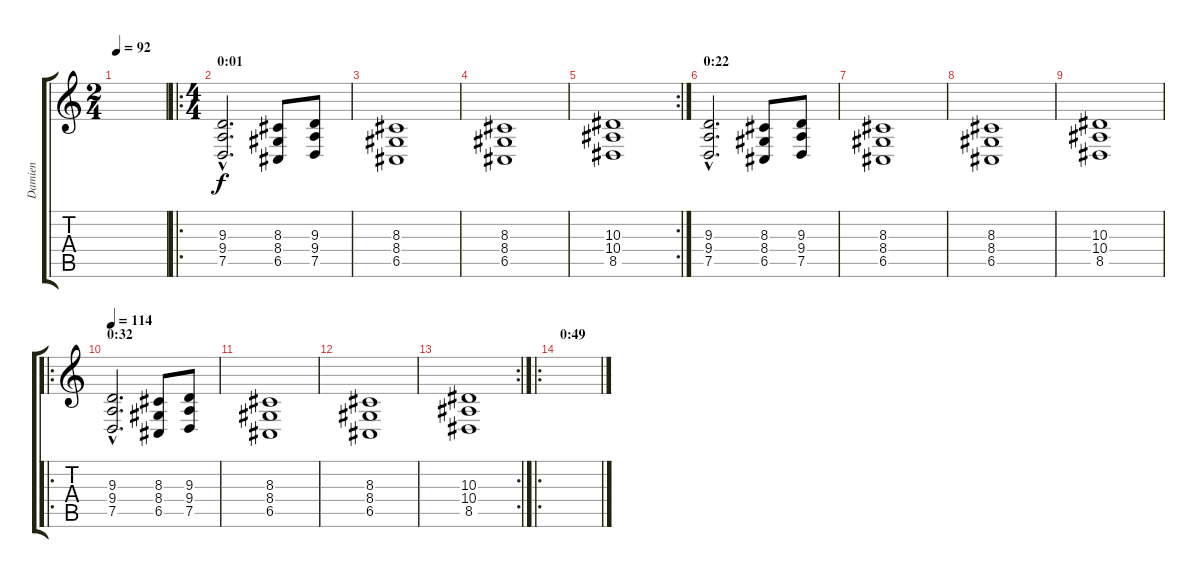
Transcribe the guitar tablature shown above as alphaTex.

\track ("Damien" "Damien") {instrument choiraahs}
\staff {score tabs}
\tuning (D4 A3 F3 C3 G2 D2) {hide}
\ts (2 4)
\tempo 92
\clef g2
\ks c
|
\ro
\ts (4 4)
\section ("" "0:01")
(9.3{hac} 9.4{hac} 7.5{hac}).2{d} (8.3 8.4 6.5).8 (9.3 9.4 7.5).8 |
(8.3 8.4 6.5).1 |
(8.3 8.4 6.5).1 |
\rc 2
(10.3 10.4 8.5).1 |
\section ("" "0:22")
(9.3{hac} 9.4{hac} 7.5{hac}).2{d} (8.3 8.4 6.5).8 (9.3 9.4 7.5).8 |
(8.3 8.4 6.5).1 |
(8.3 8.4 6.5).1 |
(10.3 10.4 8.5).1 |
\ro
\section ("" "0:32")
\tempo 114
(9.3{hac} 9.4{hac} 7.5{hac}).2{d} (8.3 8.4 6.5).8 (9.3 9.4 7.5).8 |
(8.3 8.4 6.5).1 |
(8.3 8.4 6.5).1 |
\rc 2
(10.3 10.4 8.5).1 |
\ro
\section ("" "0:49")
